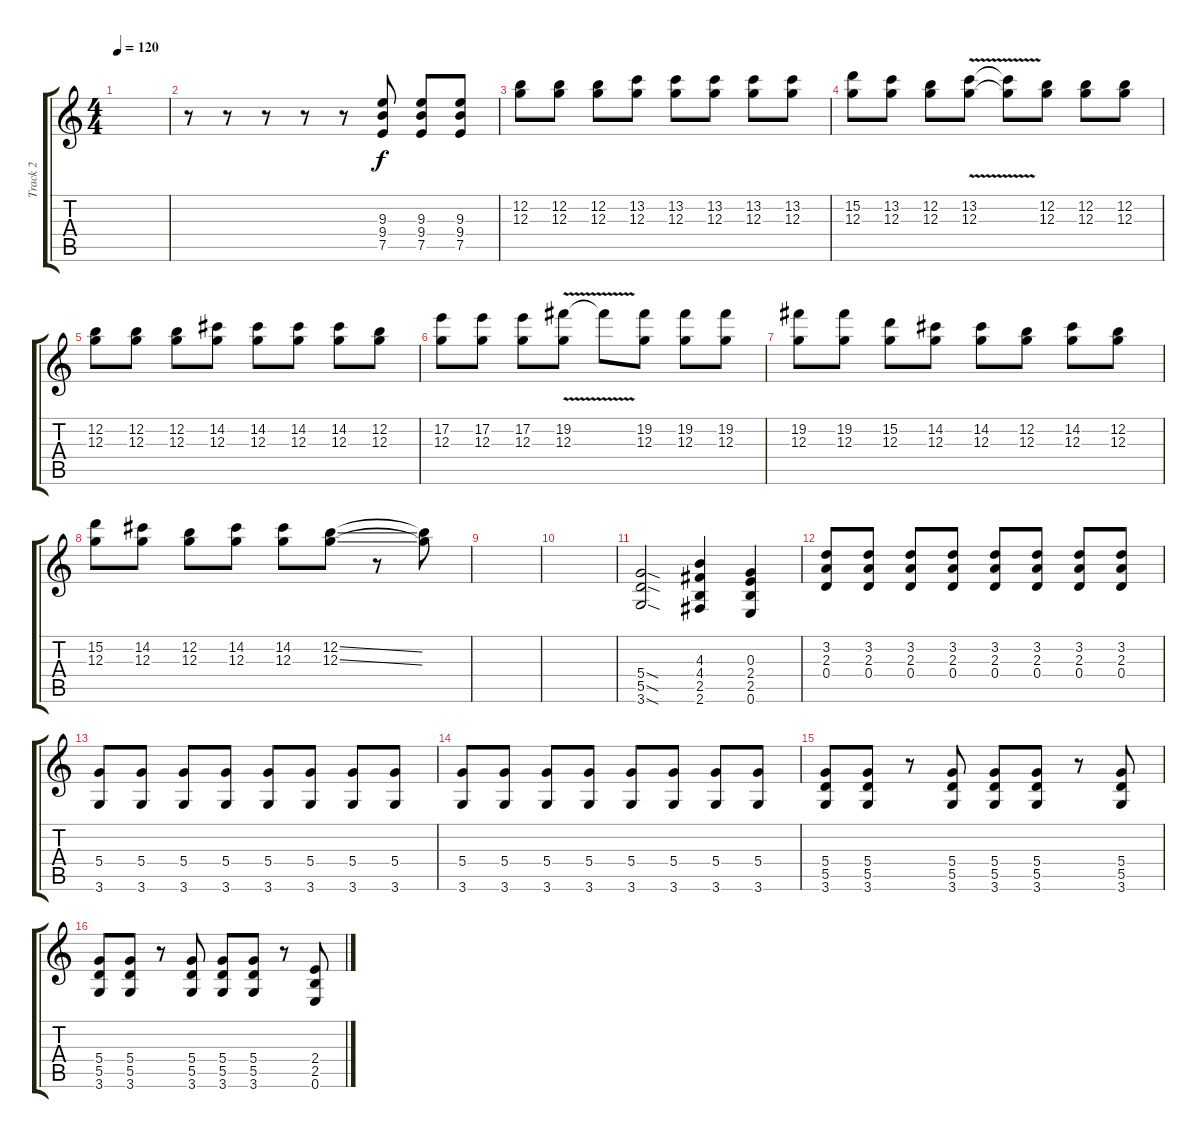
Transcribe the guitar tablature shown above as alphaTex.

\track ("Track 2" "Track 2") {instrument distortionguitar}
\staff {score tabs}
\tuning (E4 B3 G3 D3 A2 E2) {hide}
\ts (4 4)
\tempo 120
\clef g2
\ks c
|
r.8 r.8 r.8 r.8 r.8 (9.3 9.4 7.5).8 (9.3 9.4 7.5).8 (9.3 9.4 7.5).8 |
(12.2 12.3).8 (12.2 12.3).8 (12.2 12.3).8 (13.2 12.3).8 (13.2 12.3).8 (13.2 12.3).8 (13.2 12.3).8 (13.2 12.3).8 |
(15.2 12.3).8 (13.2 12.3).8 (12.2 12.3).8 (13.2{v} 12.3{v}).8 (13.2{t} 12.3{t}).8 (12.2 12.3).8 (12.2 12.3).8 (12.2 12.3).8 |
(12.2 12.3).8 (12.2 12.3).8 (12.2 12.3).8 (14.2 12.3).8 (14.2 12.3).8 (14.2 12.3).8 (14.2 12.3).8 (12.2 12.3).8 |
(17.2 12.3).8 (17.2 12.3).8 (17.2 12.3).8 (19.2{v} 12.3{v}).8 19.2{t}.8 (19.2 12.3).8 (19.2 12.3).8 (19.2 12.3).8 |
(19.2 12.3).8 (19.2 12.3).8 (15.2 12.3).8 (14.2 12.3).8 (14.2 12.3).8 (12.2 12.3).8 (14.2 12.3).8 (12.2 12.3).8 |
(15.2 12.3).8 (14.2 12.3).8 (12.2 12.3).8 (14.2 12.3).8 (14.2 12.3).8 (12.2{ss} 12.3{ss}).8 r.8 (12.2{t} 12.3{t}).8 |
|
|
(5.4{sod} 5.5{sod} 3.6{sod}).2 (4.3 4.4 2.5 2.6).4 (0.3 2.4 2.5 0.6).4 |
(3.2 2.3 0.4).8 (3.2 2.3 0.4).8 (3.2 2.3 0.4).8 (3.2 2.3 0.4).8 (3.2 2.3 0.4).8 (3.2 2.3 0.4).8 (3.2 2.3 0.4).8 (3.2 2.3 0.4).8 |
(5.4 3.6).8 (5.4 3.6).8 (5.4 3.6).8 (5.4 3.6).8 (5.4 3.6).8 (5.4 3.6).8 (5.4 3.6).8 (5.4 3.6).8 |
(5.4 3.6).8 (5.4 3.6).8 (5.4 3.6).8 (5.4 3.6).8 (5.4 3.6).8 (5.4 3.6).8 (5.4 3.6).8 (5.4 3.6).8 |
(5.4 5.5 3.6).8 (5.4 5.5 3.6).8 r.8 (5.4 5.5 3.6).8 (5.4 5.5 3.6).8 (5.4 5.5 3.6).8 r.8 (5.4 5.5 3.6).8 |
(5.4 5.5 3.6).8 (5.4 5.5 3.6).8 r.8 (5.4 5.5 3.6).8 (5.4 5.5 3.6).8 (5.4 5.5 3.6).8 r.8 (2.4 2.5 0.6).8
